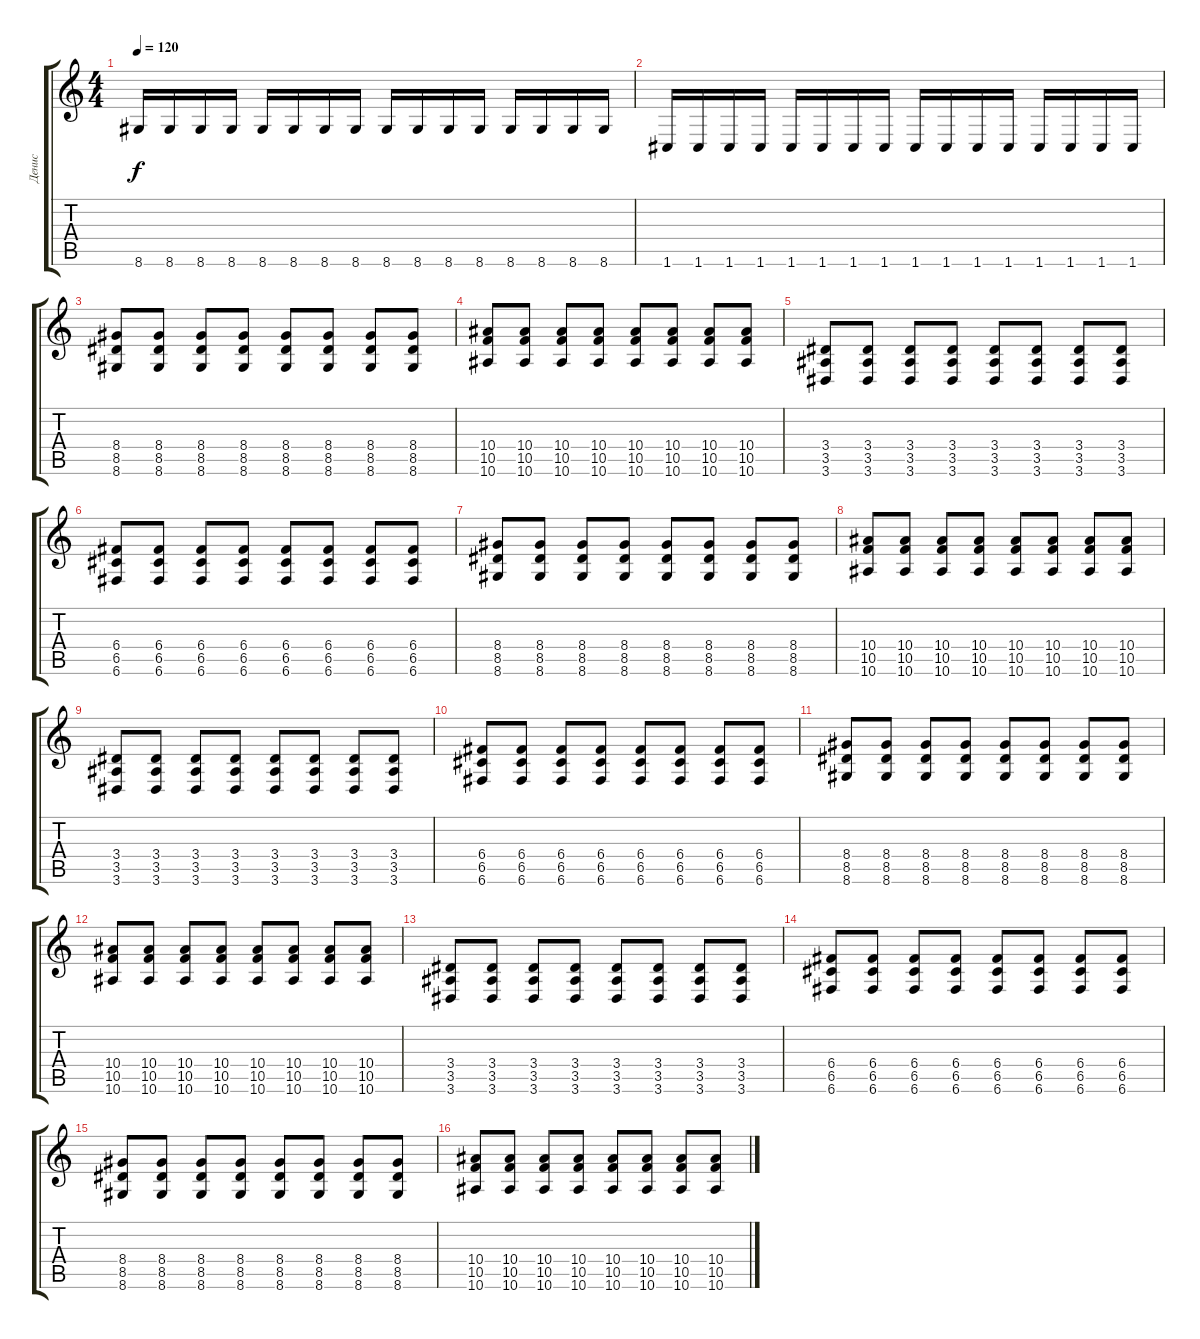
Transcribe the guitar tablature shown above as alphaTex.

\track ("Денис" "Денис") {instrument overdrivenguitar}
\staff {score tabs}
\tuning (D4 A3 F3 C3 G2 C2) {hide}
\ts (4 4)
\tempo 120
\clef g2
\ks c
8.6.16{dy f} 8.6.16 8.6.16 8.6.16 8.6.16 8.6.16 8.6.16 8.6.16 8.6.16 8.6.16 8.6.16 8.6.16 8.6.16 8.6.16 8.6.16 8.6.16 |
1.6.16 1.6.16 1.6.16 1.6.16 1.6.16 1.6.16 1.6.16 1.6.16 1.6.16 1.6.16 1.6.16 1.6.16 1.6.16 1.6.16 1.6.16 1.6.16 |
(8.4 8.5 8.6).8 (8.4 8.5 8.6).8 (8.4 8.5 8.6).8 (8.4 8.5 8.6).8 (8.4 8.5 8.6).8 (8.4 8.5 8.6).8 (8.4 8.5 8.6).8 (8.4 8.5 8.6).8 |
(10.4 10.5 10.6).8 (10.4 10.5 10.6).8 (10.4 10.5 10.6).8 (10.4 10.5 10.6).8 (10.4 10.5 10.6).8 (10.4 10.5 10.6).8 (10.4 10.5 10.6).8 (10.4 10.5 10.6).8 |
(3.4 3.5 3.6).8 (3.4 3.5 3.6).8 (3.4 3.5 3.6).8 (3.4 3.5 3.6).8 (3.4 3.5 3.6).8 (3.4 3.5 3.6).8 (3.4 3.5 3.6).8 (3.4 3.5 3.6).8 |
(6.4 6.5 6.6).8 (6.4 6.5 6.6).8 (6.4 6.5 6.6).8 (6.4 6.5 6.6).8 (6.4 6.5 6.6).8 (6.4 6.5 6.6).8 (6.4 6.5 6.6).8 (6.4 6.5 6.6).8 |
(8.4 8.5 8.6).8 (8.4 8.5 8.6).8 (8.4 8.5 8.6).8 (8.4 8.5 8.6).8 (8.4 8.5 8.6).8 (8.4 8.5 8.6).8 (8.4 8.5 8.6).8 (8.4 8.5 8.6).8 |
(10.4 10.5 10.6).8 (10.4 10.5 10.6).8 (10.4 10.5 10.6).8 (10.4 10.5 10.6).8 (10.4 10.5 10.6).8 (10.4 10.5 10.6).8 (10.4 10.5 10.6).8 (10.4 10.5 10.6).8 |
(3.4 3.5 3.6).8 (3.4 3.5 3.6).8 (3.4 3.5 3.6).8 (3.4 3.5 3.6).8 (3.4 3.5 3.6).8 (3.4 3.5 3.6).8 (3.4 3.5 3.6).8 (3.4 3.5 3.6).8 |
(6.4 6.5 6.6).8 (6.4 6.5 6.6).8 (6.4 6.5 6.6).8 (6.4 6.5 6.6).8 (6.4 6.5 6.6).8 (6.4 6.5 6.6).8 (6.4 6.5 6.6).8 (6.4 6.5 6.6).8 |
(8.4 8.5 8.6).8 (8.4 8.5 8.6).8 (8.4 8.5 8.6).8 (8.4 8.5 8.6).8 (8.4 8.5 8.6).8 (8.4 8.5 8.6).8 (8.4 8.5 8.6).8 (8.4 8.5 8.6).8 |
(10.4 10.5 10.6).8 (10.4 10.5 10.6).8 (10.4 10.5 10.6).8 (10.4 10.5 10.6).8 (10.4 10.5 10.6).8 (10.4 10.5 10.6).8 (10.4 10.5 10.6).8 (10.4 10.5 10.6).8 |
(3.4 3.5 3.6).8 (3.4 3.5 3.6).8 (3.4 3.5 3.6).8 (3.4 3.5 3.6).8 (3.4 3.5 3.6).8 (3.4 3.5 3.6).8 (3.4 3.5 3.6).8 (3.4 3.5 3.6).8 |
(6.4 6.5 6.6).8 (6.4 6.5 6.6).8 (6.4 6.5 6.6).8 (6.4 6.5 6.6).8 (6.4 6.5 6.6).8 (6.4 6.5 6.6).8 (6.4 6.5 6.6).8 (6.4 6.5 6.6).8 |
(8.4 8.5 8.6).8 (8.4 8.5 8.6).8 (8.4 8.5 8.6).8 (8.4 8.5 8.6).8 (8.4 8.5 8.6).8 (8.4 8.5 8.6).8 (8.4 8.5 8.6).8 (8.4 8.5 8.6).8 |
(10.4 10.5 10.6).8 (10.4 10.5 10.6).8 (10.4 10.5 10.6).8 (10.4 10.5 10.6).8 (10.4 10.5 10.6).8 (10.4 10.5 10.6).8 (10.4 10.5 10.6).8 (10.4 10.5 10.6).8
